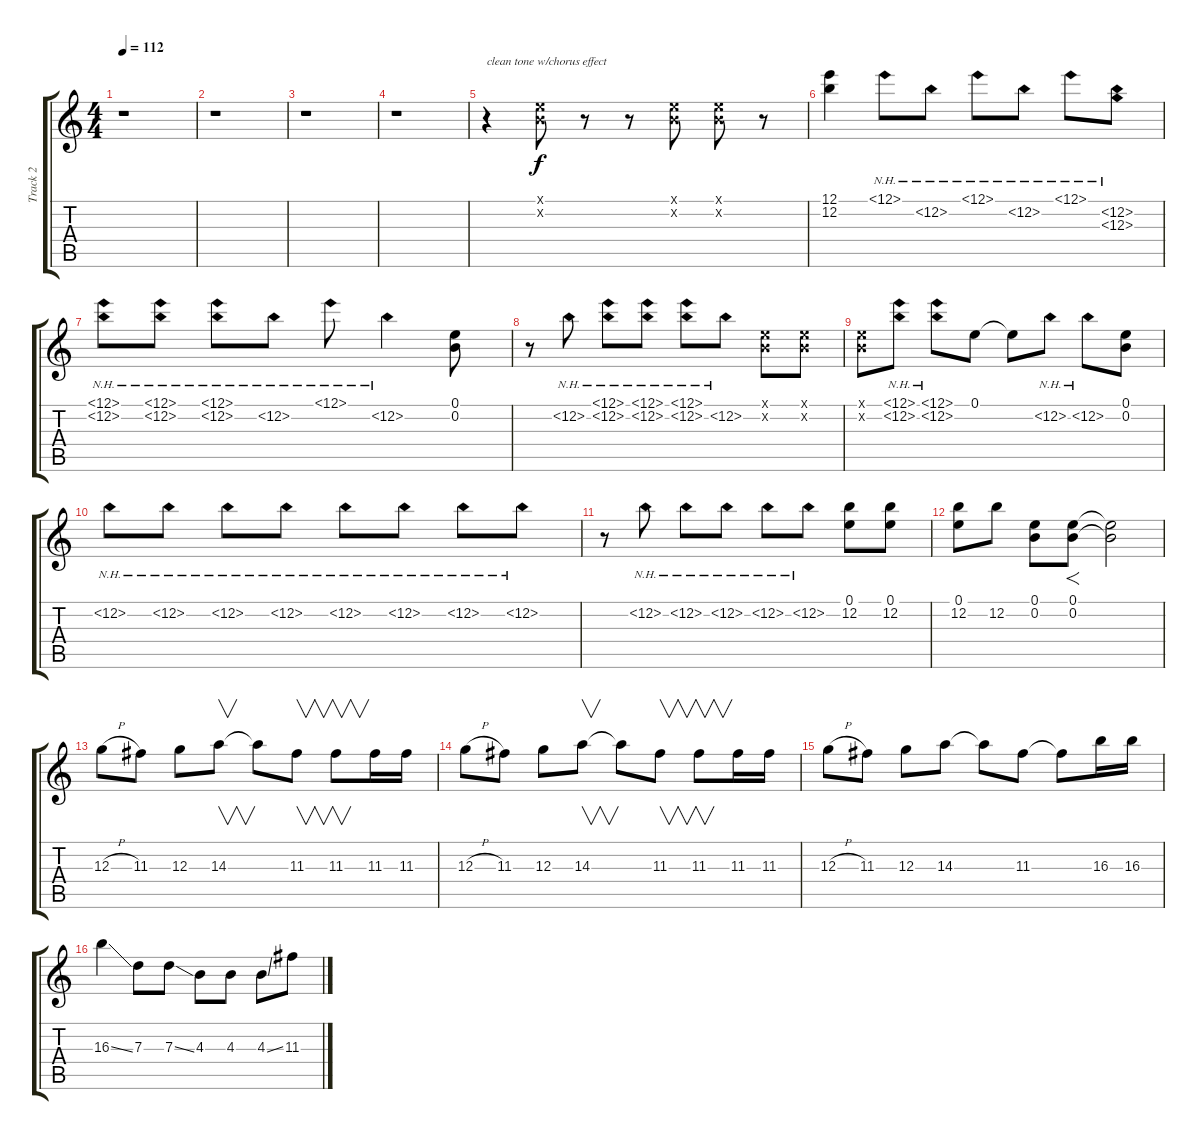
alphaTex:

\track ("Track 2" "Track 2") {instrument distortionguitar}
\staff {score tabs}
\tuning (E4 B3 G3 D3 A2 D2) {hide}
\ts (4 4)
\tempo 112
\clef g2
\ks c
r.1{dy f} |
r.1 |
r.1 |
r.1 |
r.4{txt "clean tone w/chorus effect" instrument electricguitarclean} (0.1{x} 0.2{x}).8 r.8 r.8 (0.1{x} 0.2{x}).8 (0.1{x} 0.2{x}).8 r.8 |
(12.1 12.2).4 12.1{nh}.8 12.2{nh}.8 12.1{nh}.8 12.2{nh}.8 12.1{nh}.8 (12.2{nh} 12.3{nh}).8 |
(12.1{nh} 12.2{nh}).8 (12.1{nh} 12.2{nh}).8 (12.1{nh} 12.2{nh}).8 12.2{nh}.8 12.1{nh}.8 12.2{nh}.4 (0.1 0.2).8 |
r.8 12.2{nh}.8 (12.1{nh} 12.2{nh}).8 (12.1{nh} 12.2{nh}).8 (12.1{nh} 12.2{nh}).8 12.2{nh}.8 (0.1{x} 0.2{x}).8 (0.1{x} 0.2{x}).8 |
(0.1{x} 0.2{x}).8 (12.1{nh} 12.2{nh}).8 (12.1{nh} 12.2{nh}).8 0.1.8 0.1{t}.8 12.2{nh}.8 12.2{nh}.8 (0.1 0.2).8 |
12.2{nh}.8 12.2{nh}.8 12.2{nh}.8 12.2{nh}.8 12.2{nh}.8 12.2{nh}.8 12.2{nh}.8 12.2{nh}.8 |
r.8 12.2{nh}.8 12.2{nh}.8 12.2{nh}.8 12.2{nh}.8 12.2{nh}.8 (0.1 12.2).8 (0.1 12.2).8 |
(0.1 12.2).8 12.2.8 (0.1 0.2).8 (0.1 0.2).8{f} (0.1{t} 0.2{t}).2 |
12.3{h}.8 11.3.8 12.3.8 14.3.8{v} 14.3{t}.8 11.3.8{v} 11.3.8{v} 11.3.16 11.3.16 |
12.3{h}.8 11.3.8 12.3.8 14.3.8{v} 14.3{t}.8 11.3.8{v} 11.3.8{v} 11.3.16 11.3.16 |
12.3{h}.8 11.3.8 12.3.8 14.3.8 14.3{t}.8 11.3.8 11.3{t}.8 16.3.16 16.3.16 |
16.3{ss}.4 7.3.8 7.3{ss}.8 4.3.8 4.3.8 4.3{ss}.8 11.3.8
